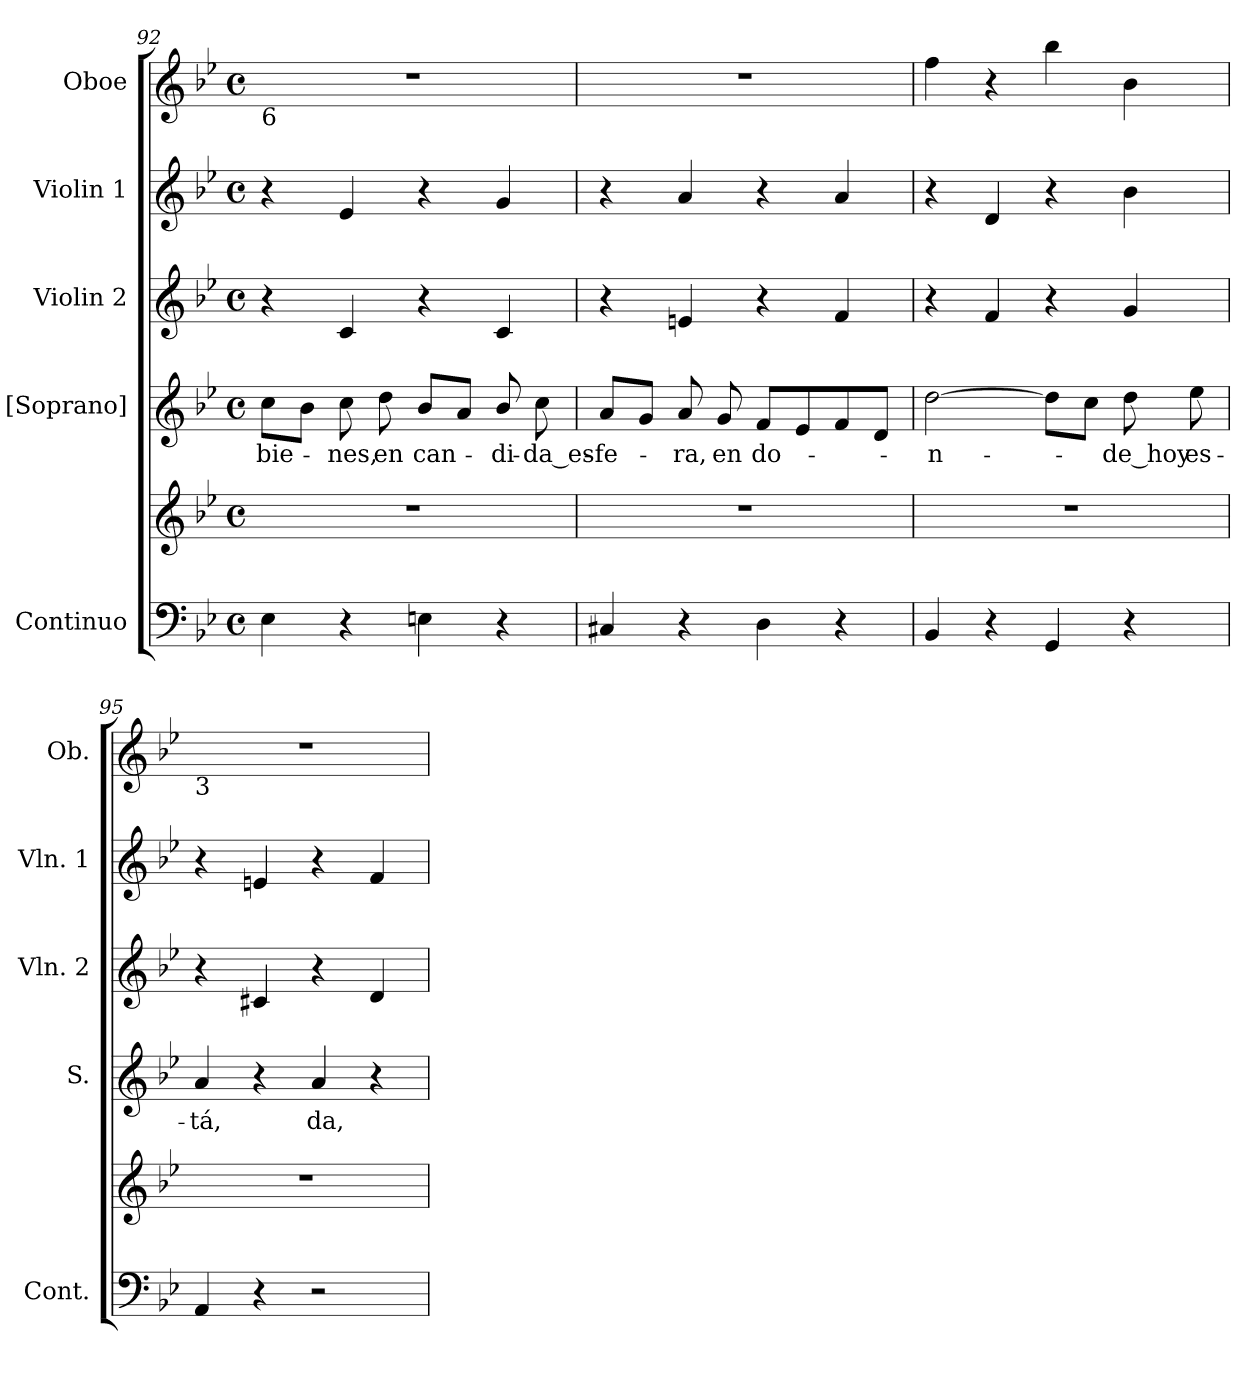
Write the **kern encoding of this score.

**kern	**kern	**kern	**text	**kern	**kern	**kern
*part5	*part5	*part4	*part4	*part3	*part2	*part1
*staff6	*staff5	*staff4	*staff4	*staff3	*staff2	*staff1
*I"Continuo	*	*I"[Soprano]	*	*I"Violin 2	*I"Violin 1	*I"Oboe
*I'Cont.	*	*I'S.	*	*I'Vln. 2	*I'Vln. 1	*I'Ob.
!!LO:PB:g=z
*clefF4	*clefG2	*clefG2	*	*clefG2	*clefG2	*clefG2
*k[b-e-]	*k[b-e-]	*k[b-e-]	*	*k[b-e-]	*k[b-e-]	*k[b-e-]
*B-:	*B-:	*B-:	*	*B-:	*B-:	*B-:
*M4/4	*M4/4	*M4/4	*	*M4/4	*M4/4	*M4/4
*met(c)	*met(c)	*met(c)	*	*met(c)	*met(c)	*met(c)
=92	=92	=92	=92	=92	=92	=92
!	!	!	!	!	!	!LO:TX:b:t=6
!	!	!	!LO:LY:b:color=#000000	!	!	!
4E-i\	1r	8cci\L	bie-	4r	4r	1r
.	.	8b-i\J	.	.	.	.
!	!	!	!LO:LY:b:color=#000000	!	!	!
4r	.	8cci\	-nes,	4ci/	4e-i/	.
!	!	!	!LO:LY:b:color=#000000	!	!	!
.	.	8ddi\	en	.	.	.
!	!	!	!LO:LY:b:color=#000000	!	!	!
4Eni\	.	8b-i/L	can-	4r	4r	.
.	.	8ai/J	.	.	.	.
!	!	!	!LO:LY:b:color=#000000	!	!	!
4r	.	8b-i/	-di-	4ci/	4gi/	.
!	!	!	!LO:LY:b:color=#000000	!	!	!
.	.	8cci\	-da_es-	.	.	.
=93	=93	=93	=93	=93	=93	=93
!	!	!	!LO:LY:b:color=#000000	!	!	!
4C#Xi/	1r	8ai/L	-fe-	4r	4r	1r
.	.	8gi/J	.	.	.	.
!	!	!	!LO:LY:b:color=#000000	!	!	!
4r	.	8ai/	-ra,	4eni/	4ai/	.
!	!	!	!LO:LY:b:color=#000000	!	!	!
.	.	8gi/	en	.	.	.
!	!	!	!LO:LY:b:color=#000000	!	!	!
4Di\	.	8fi/L	do-	4r	4r	.
.	.	8e-i/	.	.	.	.
4r	.	8fi/	.	4fi/	4ai/	.
.	.	8di/J	.	.	.	.
=94	=94	=94	=94	=94	=94	=94
!	!	!	!LO:LY:b:color=#000000	!	!	!
4BB-i/	1r	[2ddi\	-n-	4r	4r	4ffi\
4r	.	.	.	4fi/	4di/	4r
4GGi/	.	8ddi\L]	.	4r	4r	4bb-i\
.	.	8cci\J	.	.	.	.
!	!	!	!LO:LY:b:color=#000000	!	!	!
4r	.	8ddi\	-de_hoy	4gi/	4b-i\	4b-i\
!	!	!	!LO:LY:b:color=#000000	!	!	!
.	.	8ee-i\	es-	.	.	.
=95	=95	=95	=95	=95	=95	=95
!	!	!	!	!	!	!LO:TX:b:t=3
!	!	!	!LO:LY:b:color=#000000	!	!	!
4AAi/	1r	4ai/	-tá,	4r	4r	1r
4r	.	4r	.	4c#Xi/	4eni/	.
!	!	!	!LO:LY:b:color=#000000	!	!	!
2r	.	4ai/	da,	4r	4r	.
.	.	4r	.	4di/	4fi/	.
=	=	=	=	=	=	=
*-	*-	*-	*-	*-	*-	*-
